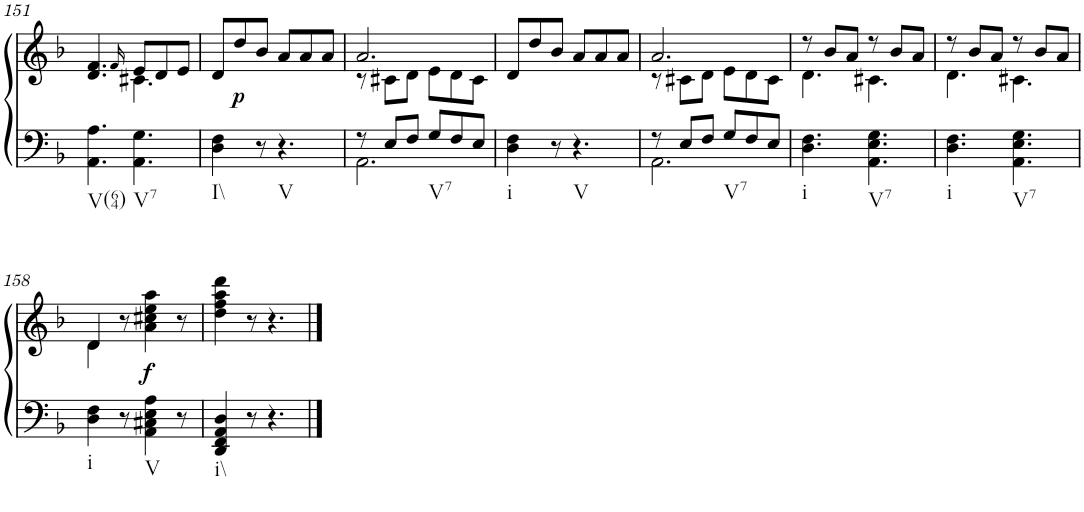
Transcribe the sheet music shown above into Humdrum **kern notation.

**kern	**kern	**dynam
*part1	*part1	*part1
*staff2	*staff1	*staff1/2
*I"Piano	*	*
*I'Pno.	*	*
!!LO:PB:g=z
*clefG2	*clefG2	*
*k[b-]	*k[b-]	*
*F:	*F:	*
*M6/8	*M6/8	*
=151	=151	=151
*	*^	*
!LO:TX:b:t=V(64)	!	!	!
4.AA\ 4.A\	4.d/ 4.f/	4.ryy	.
.	16qf/	.	.
!LO:TX:b:t=V7	!	!	!
4.AA\ 4.G\	8e/L	4.c#X\	.
.	8d/	.	.
.	8e/J	.	.
*	*v	*v	*
=152	=152	=152
!LO:TX:b:t=I\\	!	!
4D\ 4F\	8d/L	.
!	!	!LO:DY:b
.	8dd/	p
8r	8b-/J	.
!LO:TX:b:t=V	!	!
4.r	8a/L	.
.	8a/	.
.	8a/J	.
=153	=153	=153
*^	*^	*
8r	2.AA\	2.a/	8r	.
8E/L	.	.	8c#X\L	.
8F/J	.	.	8d\J	.
!LO:TX:b:t=V7	!	!	!	!
8G/L	.	.	8e\L	.
8F/	.	.	8d\	.
8E/J	.	.	8c#\J	.
*v	*v	*	*	*
=154	=154	=154	=154
!LO:TX:b:t=i	!	!	!
*	*v	*v	*
4D\ 4F\	8d/L	.
.	8dd/	.
8r	8b-/J	.
!LO:TX:b:t=V	!	!
4.r	8a/L	.
.	8a/	.
.	8a/J	.
=155	=155	=155
*^	*^	*
8r	2.AA\	2.a/	8r	.
8E/L	.	.	8c#X\L	.
8F/J	.	.	8d\J	.
!LO:TX:b:t=V7	!	!	!	!
8G/L	.	.	8e\L	.
8F/	.	.	8d\	.
8E/J	.	.	8c#\J	.
*v	*v	*	*	*
=156	=156	=156	=156
!LO:TX:b:t=i	!	!	!
4.D\ 4.F\	8r	4.d\	.
.	8b-/L	.	.
.	8a/J	.	.
!LO:TX:b:t=V7	!	!	!
4.AA\ 4.E\ 4.G\	8r	4.c#X\	.
.	8b-/L	.	.
.	8a/J	.	.
=157	=157	=157	=157
!LO:TX:b:t=i	!	!	!
4.D\ 4.F\	8r	4.d\	.
.	8b-/L	.	.
.	8a/J	.	.
!LO:TX:b:t=V7	!	!	!
4.AA\ 4.E\ 4.G\	8r	4.c#X\	.
.	8b-/L	.	.
.	8a/J	.	.
!!LO:LB:g=z	!!
=158	=158	=158	=158
!LO:TX:b:t=i	!	!	!
4D\ 4F\	4d/	4d\	.
8r	8r	8ryy	.
!LO:TX:b:t=V	!	!	!
!	!	!	!LO:DY:b
4AA\ 4C#X\ 4E\ 4A\	4a\ 4cc#X\ 4ee\ 4aa\	4.ryy	f
8r	8r	.	.
*	*v	*v	*
=159	=159	=159
!LO:TX:b:t=i\\	!	!
4DD/ 4FF/ 4AA/ 4D/	4dd\ 4ff\ 4aa\ 4ddd\	.
8r	8r	.
4.r	4.r	.
==	==	==
*-	*-	*-
